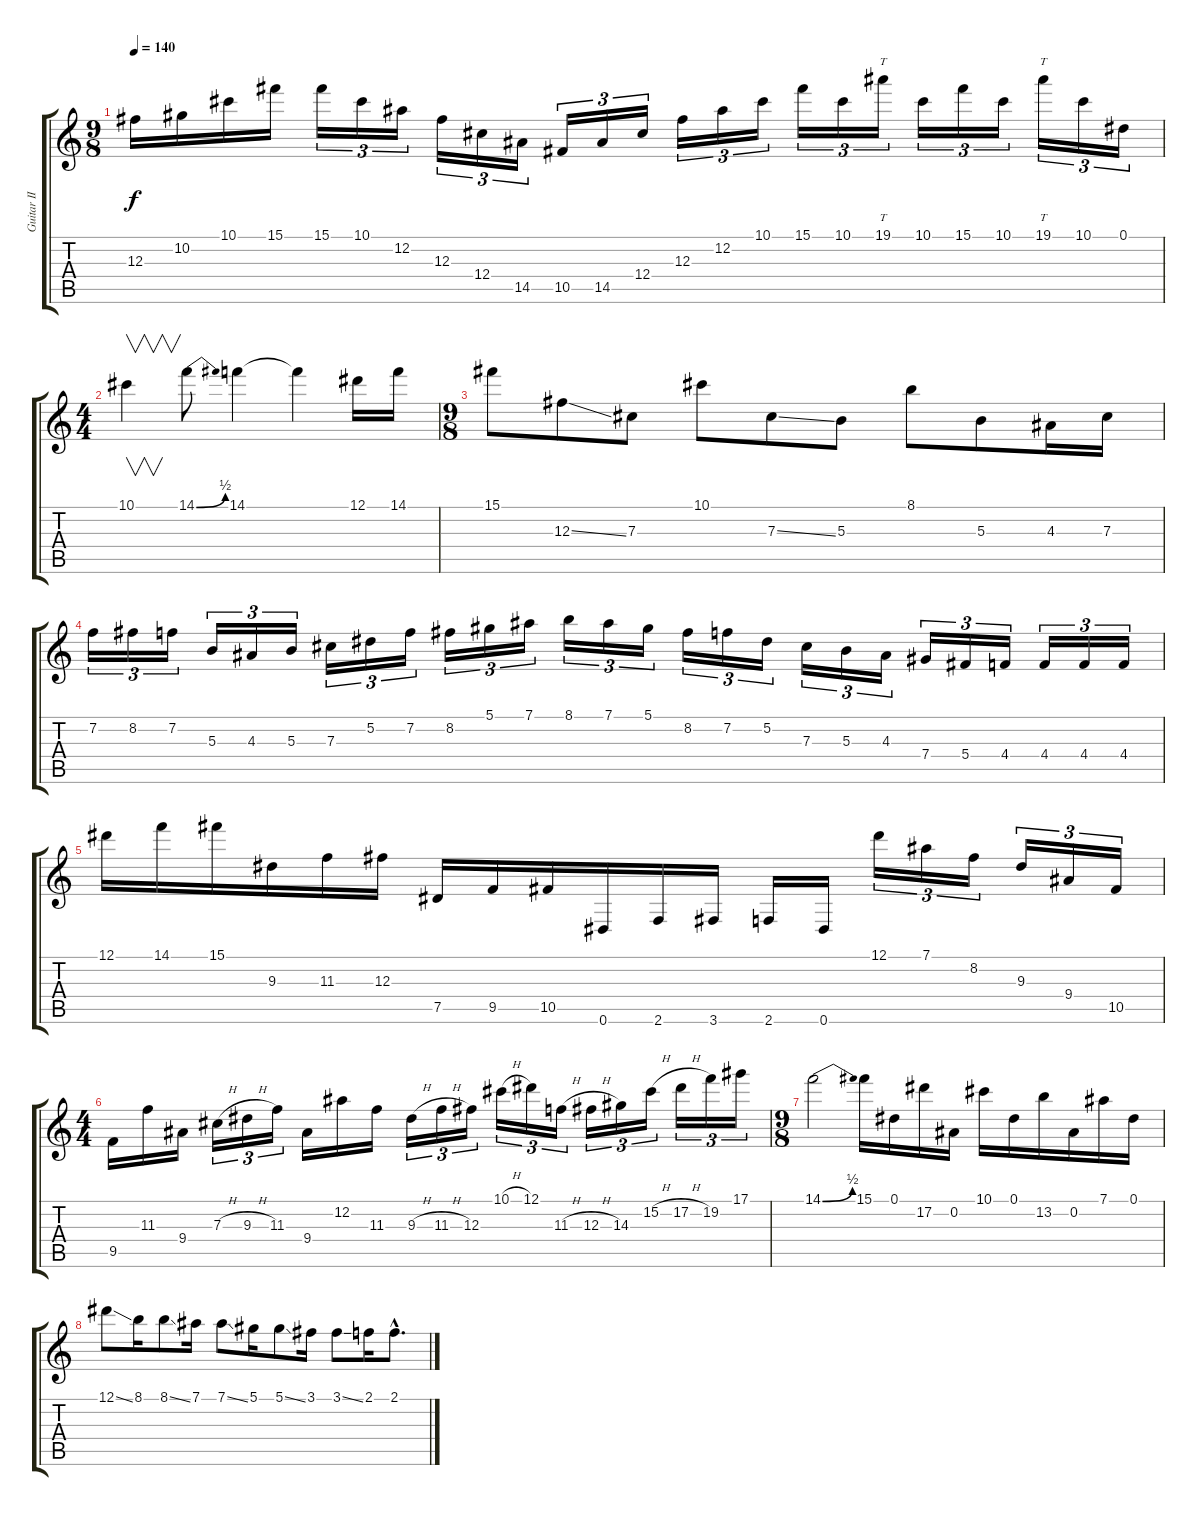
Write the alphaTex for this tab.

\track ("Guitar II / Solos" "Guitar II ") {instrument overdrivenguitar}
\staff {score tabs}
\tuning (Eb4 Bb3 Gb3 Db3 Ab2 Eb2) {hide}
\ts (9 8)
\tempo 140
\clef g2
\ks c
12.3.16{dy f} 10.2.16 10.1.16 15.1.16 15.1.16{tu (3 2)} 10.1.16{tu (3 2)} 12.2.16{tu (3 2)} 12.3.16{tu (3 2)} 12.4.16{tu (3 2)} 14.5.16{tu (3 2)} 10.5.16{tu (3 2)} 14.5.16{tu (3 2)} 12.4.16{tu (3 2)} 12.3.16{tu (3 2)} 12.2.16{tu (3 2)} 10.1.16{tu (3 2)} 15.1.16{tu (3 2)} 10.1.16{tu (3 2)} 19.1.16{tt tu (3 2)} 10.1.16{tu (3 2)} 15.1.16{tu (3 2)} 10.1.16{tu (3 2)} 19.1.16{tt tu (3 2)} 10.1.16{tu (3 2)} 0.1.16{tu (3 2)} |
\ts (4 4)
10.1.4{v instrument guitarharmonics} 14.1{be (bend 0 0 60 2)}.8{instrument overdrivenguitar} 14.1.4 14.1{t}.4 12.1.16 14.1.16 |
\ts (9 8)
15.1.8 12.3{ss}.8 7.3.8 10.1.8 7.3{ss}.8 5.3.8 8.1.8 5.3.8 4.3.16 7.3.16 |
7.2.16{tu (3 2)} 8.2.16{tu (3 2)} 7.2.16{tu (3 2)} 5.3.16{tu (3 2)} 4.3.16{tu (3 2)} 5.3.16{tu (3 2)} 7.3.16{tu (3 2)} 5.2.16{tu (3 2)} 7.2.16{tu (3 2)} 8.2.16{tu (3 2)} 5.1.16{tu (3 2)} 7.1.16{tu (3 2)} 8.1.16{tu (3 2)} 7.1.16{tu (3 2)} 5.1.16{tu (3 2)} 8.2.16{tu (3 2)} 7.2.16{tu (3 2)} 5.2.16{tu (3 2)} 7.3.16{tu (3 2)} 5.3.16{tu (3 2)} 4.3.16{tu (3 2)} 7.4.16{tu (3 2)} 5.4.16{tu (3 2)} 4.4.16{tu (3 2)} 4.4.16{tu (3 2)} 4.4.16{tu (3 2)} 4.4.16{tu (3 2)} |
12.1.16 14.1.16 15.1.16 9.3.16 11.3.16 12.3.16 7.5.16 9.5.16 10.5.16 0.6.16 2.6.16 3.6.16 2.6.16 0.6.16 12.1.16{tu (3 2)} 7.1.16{tu (3 2)} 8.2.16{tu (3 2)} 9.3.16{tu (3 2)} 9.4.16{tu (3 2)} 10.5.16{tu (3 2)} |
\ts (4 4)
9.5.16 11.3.16 9.4.16 7.3{h}.16{tu (3 2)} 9.3{h}.16{tu (3 2)} 11.3.16{tu (3 2)} 9.4.16 12.2.16 11.3.16 9.3{h}.16{tu (3 2)} 11.3{h}.16{tu (3 2)} 12.3.16{tu (3 2)} 10.1{h}.16{tu (3 2)} 12.1.16{tu (3 2)} 11.3{h}.16{tu (3 2)} 12.3{h}.16{tu (3 2)} 14.3.16{tu (3 2)} 15.2{h}.16{tu (3 2)} 17.2{h}.16{tu (3 2)} 19.2.16{tu (3 2)} 17.1.16{tu (3 2)} |
\ts (9 8)
14.1{be (bend 0 0 60 2)}.2 15.1.16 0.1.16 17.2.16 0.2.16 10.1.16 0.1.16 13.2.16 0.2.16 7.1.16 0.1.16 |
12.1{ss}.8 8.1.16 8.1{ss}.8 7.1.16 7.1{ss}.8 5.1.16 5.1{ss}.8 3.1.16 3.1{ss}.8 2.1.16 2.1{hac}.8{d}
